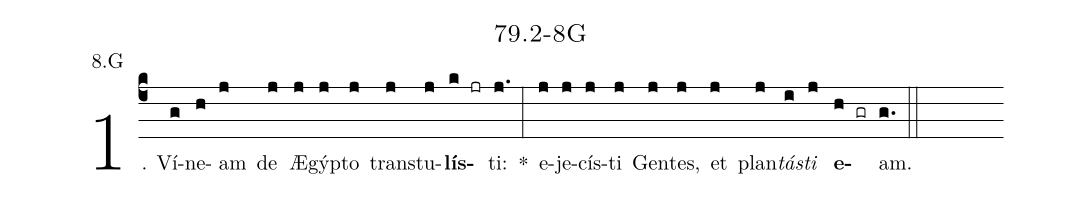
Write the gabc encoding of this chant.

name: 79.2-8G;
annotation: 8.G;
%%
(c4)1. Ví(g)ne(h)am(j) de(j) Æ(j)gýp(j)to(j) trans(j)tu(j)<b>lís</b>(k jr)ti:(j.) *(:) e(j)je(j)cís(j)ti(j) Gen(j)tes,(j) et(j) plan(j)<i>tás</i>(i)<i>ti</i>(j) <b>e</b>(h gr)am.(g.) (::)


%E(j) u(j) o(i) u(j) a(h) e.(g.) (::)
